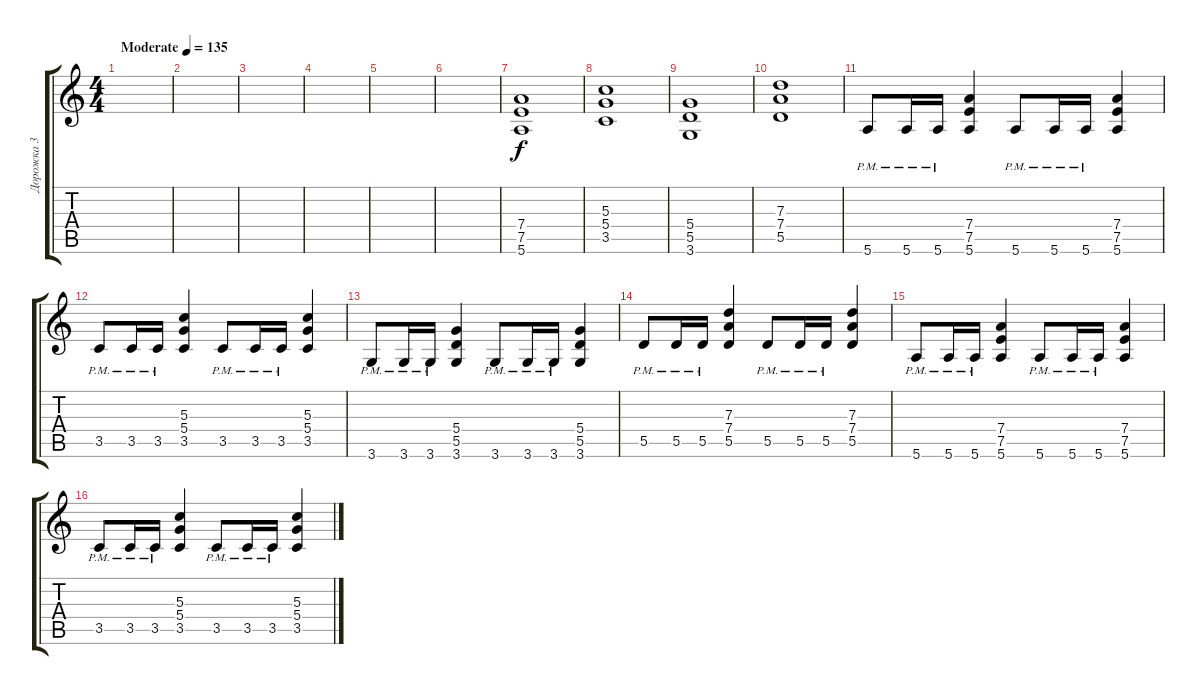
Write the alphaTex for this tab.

\track ("Дорожка 3" "Дорожка 3") {instrument overdrivenguitar}
\staff {score tabs}
\tuning (E4 B3 G3 D3 A2 E2) {hide}
\ts (4 4)
\tempo (135 "Moderate")
\clef g2
\ks c
|
|
|
|
|
|
(7.4 7.5 5.6).1 |
(5.3 5.4 3.5).1 |
(5.4 5.5 3.6).1 |
(7.3 7.4 5.5).1 |
5.6{pm}.8 5.6{pm}.16 5.6{pm}.16 (7.4 7.5 5.6).4 5.6{pm}.8 5.6{pm}.16 5.6{pm}.16 (7.4 7.5 5.6).4 |
3.5{pm}.8 3.5{pm}.16 3.5{pm}.16 (5.3 5.4 3.5).4 3.5{pm}.8 3.5{pm}.16 3.5{pm}.16 (5.3 5.4 3.5).4 |
3.6{pm}.8 3.6{pm}.16 3.6{pm}.16 (5.4 5.5 3.6).4 3.6{pm}.8 3.6{pm}.16 3.6{pm}.16 (5.4 5.5 3.6).4 |
5.5{pm}.8 5.5{pm}.16 5.5{pm}.16 (7.3 7.4 5.5).4 5.5{pm}.8 5.5{pm}.16 5.5{pm}.16 (7.3 7.4 5.5).4 |
5.6{pm}.8 5.6{pm}.16 5.6{pm}.16 (7.4 7.5 5.6).4 5.6{pm}.8 5.6{pm}.16 5.6{pm}.16 (7.4 7.5 5.6).4 |
3.5{pm}.8 3.5{pm}.16 3.5{pm}.16 (5.3 5.4 3.5).4 3.5{pm}.8 3.5{pm}.16 3.5{pm}.16 (5.3 5.4 3.5).4
